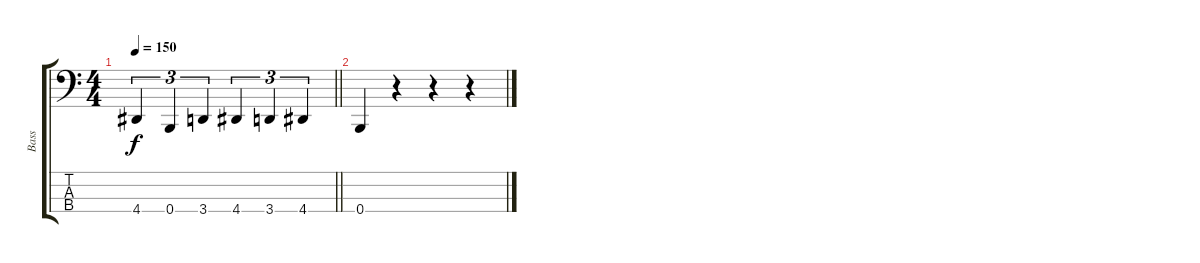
\track ("Bass" "Bass") {instrument electricbasspick}
\staff {score tabs}
\tuning (E2 B1 Gb1 B0) {hide}
\ts (4 4)
\tempo 150
\clef f4
\barLineRight lightlight
\ks c
4.4.4{tu (3 2) dy f} 0.4.4{tu (3 2)} 3.4.4{tu (3 2)} 4.4.4{tu (3 2)} 3.4.4{tu (3 2)} 4.4.4{tu (3 2)} |
0.4.4 r.4 r.4 r.4
